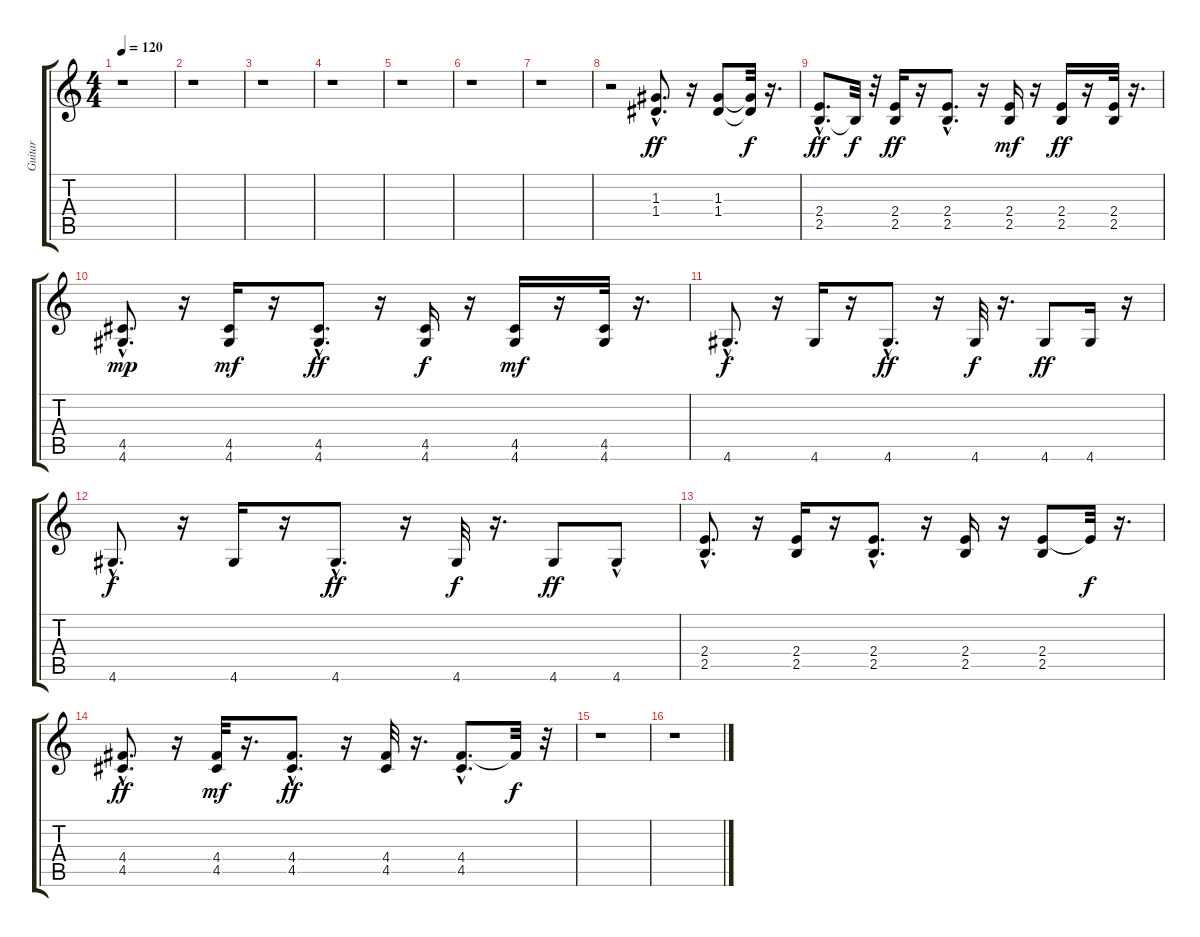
\track ("Guitar" "Guitar") {instrument distortionguitar}
\staff {score tabs}
\tuning (E4 B3 G3 D3 A2 E2) {hide}
\ts (4 4)
\tempo 120
\clef g2
\ks c
r.1{dy ff instrument distortionguitar} |
r.1 |
r.1 |
r.1 |
r.1 |
r.1 |
r.1 |
r.2 (1.3{hac} 1.4{hac}).8{d} r.16 (1.3 1.4).8 (1.3{t} 1.4{t}).32{dy f} r.16{d} |
(2.4{hac} 2.5{hac}).8{d dy ff} 2.5{t}.32{dy f} r.32 (2.4 2.5).16{dy ff} r.16 (2.4{hac} 2.5{hac}).8{d} r.16 (2.4 2.5).16{dy mf} r.16 (2.4 2.5).16{dy ff} r.16 (2.4 2.5).32 r.16{d} |
(4.5{hac} 4.6{hac}).8{d dy mp} r.16 (4.5 4.6).16{dy mf} r.16 (4.5{hac} 4.6{hac}).8{d dy ff} r.16 (4.5 4.6).16{dy f} r.16 (4.5 4.6).16{dy mf} r.16 (4.5 4.6).32 r.16{d} |
4.6{hac}.8{d dy f} r.16 4.6.16 r.16 4.6{hac}.8{d dy ff} r.16 4.6.32{dy f} r.16{d} 4.6.8{dy ff} 4.6.16 r.16 |
4.6{hac}.8{d dy f} r.16 4.6.16 r.16 4.6{hac}.8{d dy ff} r.16 4.6.32{dy f} r.16{d} 4.6.8{dy ff} 4.6{hac}.8 |
(2.4{hac} 2.5{hac}).8{d} r.16 (2.4 2.5).16 r.16 (2.4{hac} 2.5{hac}).8{d} r.16 (2.4 2.5).16 r.16 (2.4 2.5).8 2.4{t}.32{dy f} r.16{d} |
(4.4{hac} 4.5{hac}).8{d dy ff} r.16 (4.4 4.5).32{dy mf} r.16{d} (4.4{hac} 4.5{hac}).8{d dy ff} r.16 (4.4 4.5).32 r.16{d} (4.4{hac} 4.5{hac}).8{d} 4.4{t}.32{dy f} r.32 |
r.1 |
r.1
